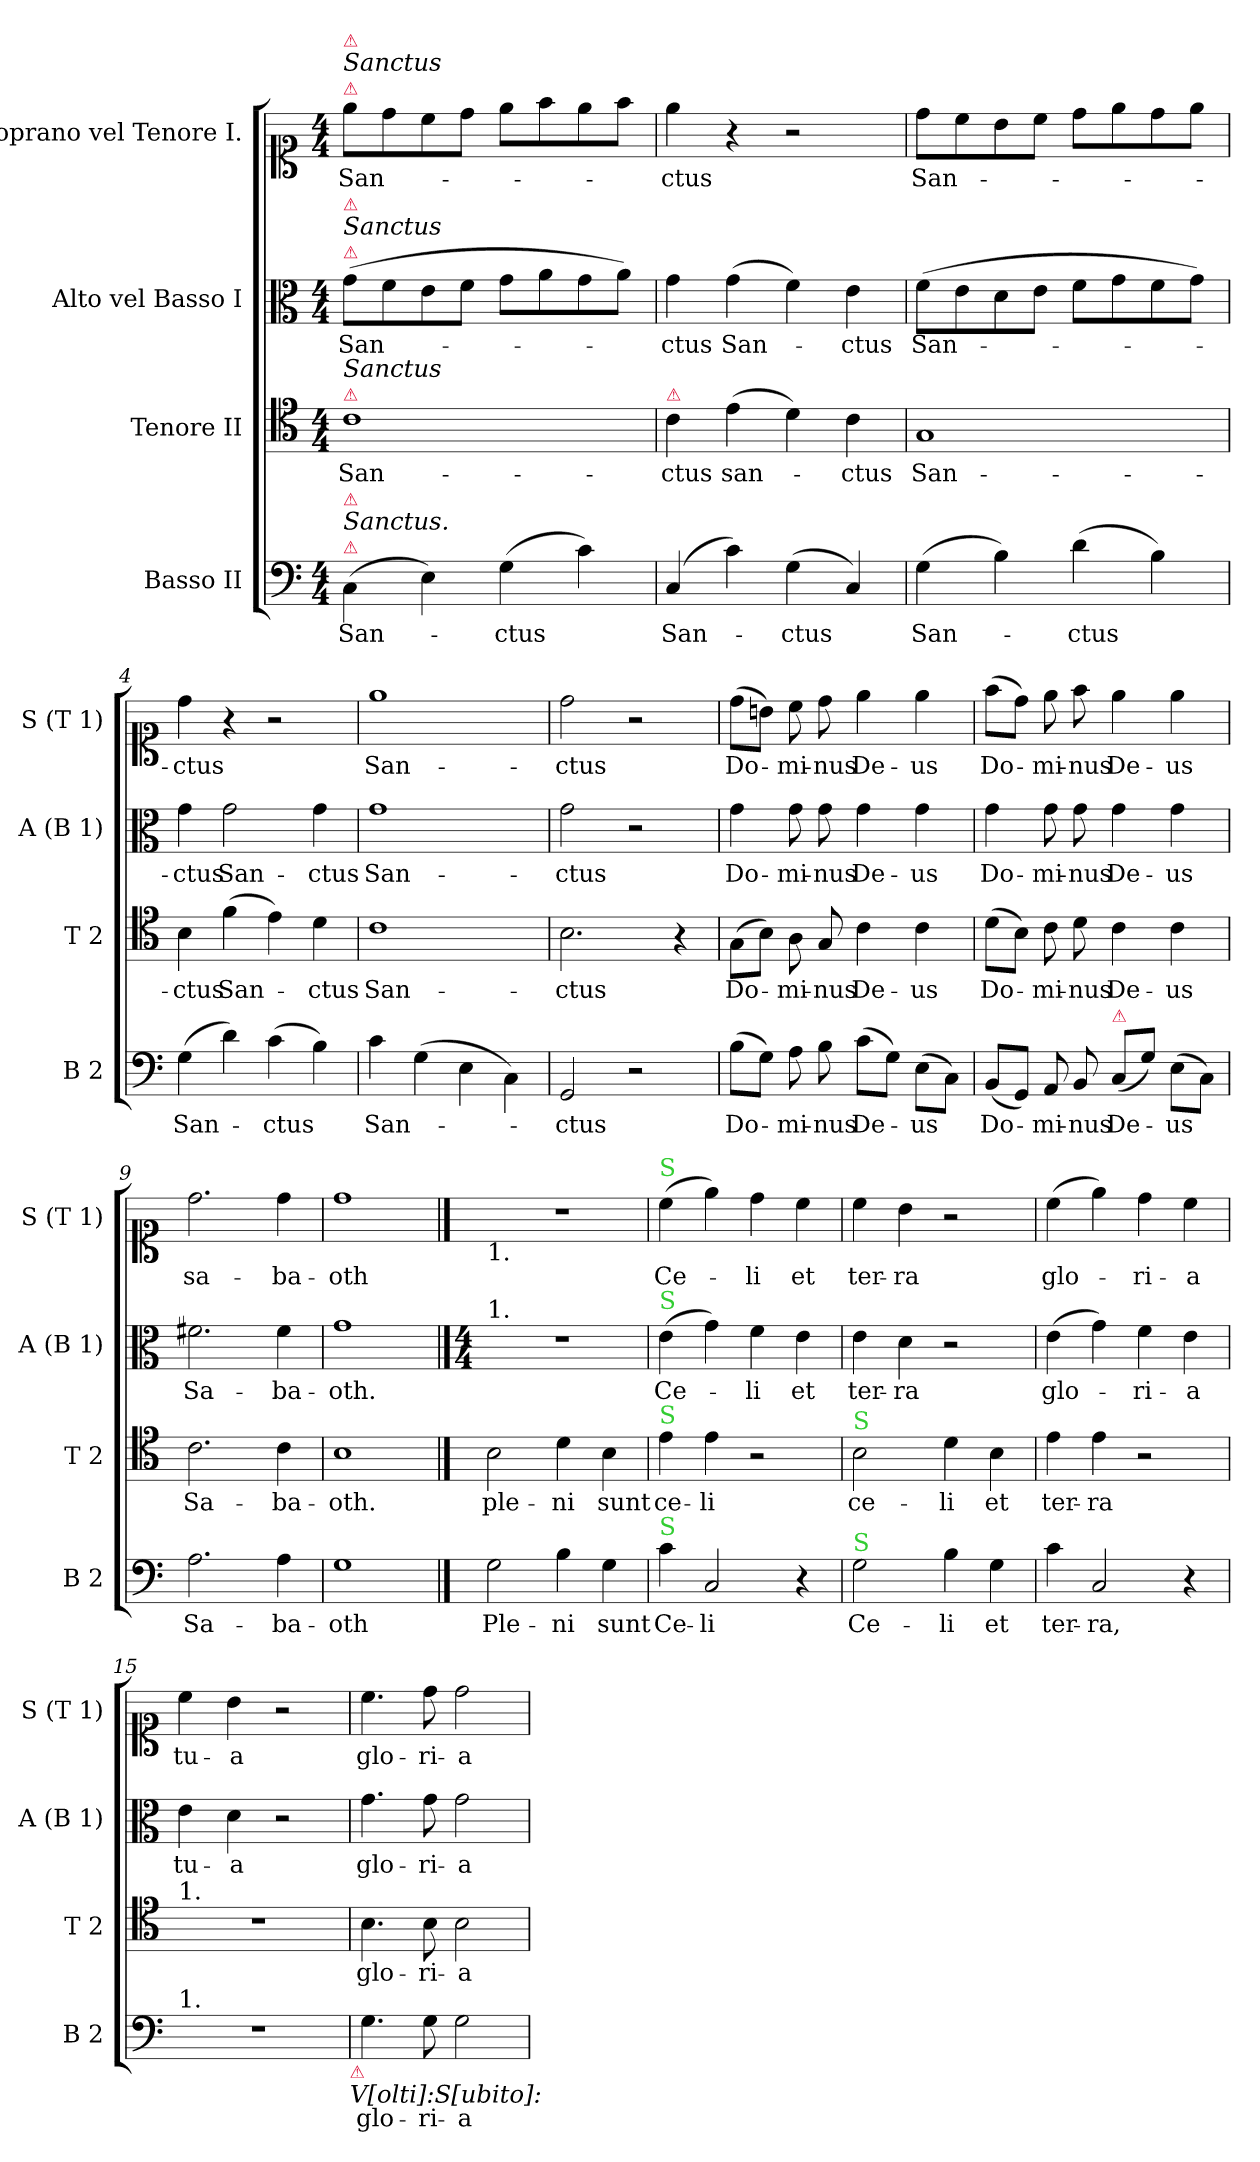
**kern	**text	**kern	**text	**kern	**text	**kern	**text
*part4	*part4	*part3	*part3	*part2	*part2	*part1	*part1
*staff4	*staff4	*staff3	*staff3	*staff2	*staff2	*staff1	*staff1
*I"Basso II	*	*I"Tenore II	*	*I"Alto vel Basso I	*	*I"Soprano vel Tenore I.	*
*I'B 2	*	*I'T 2	*	*I'A (B 1)	*	*I'S (T 1)	*
*clefF4	*	*clefC4	*	*clefC3	*	*clefC1	*
*k[]	*	*k[]	*	*k[]	*	*k[]	*
*M4/4	*	*M4/4	*	*M4/4	*	*M4/4	*
=1	=1	=1	=1	=1	=1	=1	=1
!	!	!	!	!	!	!LO:TX:a:color=crimson:t=⚠	!
!	!	!	!	!	!	!LO:TX:a:i:t=Sanctus	!
!	!	!	!	!	!	!LO:TX:a:color=crimson:t=⚠	!
!	!	!	!	!LO:TX:a:color=crimson:t=⚠	!	!	!
!	!	!	!	!LO:TX:a:i:t=Sanctus	!	!	!
!	!	!	!	!LO:TX:a:color=crimson:t=⚠	!	!	!
!	!	!LO:TX:a:color=crimson:t=⚠	!	!	!	!	!
!	!	!LO:TX:a:i:t=Sanctus	!	!	!	!	!
!LO:TX:a:color=crimson:t=⚠	!	!	!	!	!	!	!
!LO:TX:a:i:t=Sanctus.	!	!	!	!	!	!	!
!LO:TX:a:color=crimson:t=⚠	!	!	!	!	!	!	!
(>4C\	San-	1c	San-	(>8g\L	San-	8ee\L	San-
.	.	.	.	8f\	.	8dd\	.
4E\)	.	.	.	8e\	.	8cc\	.
.	.	.	.	8f\J	.	8dd\J	.
(>4G\	-ctus	.	.	8g\L	.	8ee\L	.
.	.	.	.	8a\	.	8ff\	.
4c\)	.	.	.	8g\	.	8ee\	.
.	.	.	.	8a\J)	.	8ff\J	.
=2	=2	=2	=2	=2	=2	=2	=2
!	!	!LO:TX:a:color=crimson:t=⚠	!	!	!	!	!
(>4C/	San-	4c\	-ctus	4g\	-ctus	4ee\	-ctus
4c\)	.	(>4e\	san-	(>4g\	San-	4r	.
(>4G\	-ctus	4d\)	.	4f\)	.	2r	.
4C/)	.	4c\	-ctus	4e\	-ctus	.	.
=3	=3	=3	=3	=3	=3	=3	=3
(>4G\	San-	1G	San-	(>8f\L	San-	8dd\L	San-
.	.	.	.	8e\	.	8cc\	.
4B\)	.	.	.	8d\	.	8b\	.
.	.	.	.	8e\J	.	8cc\J	.
(>4d\	-ctus	.	.	8f\L	.	8dd\L	.
.	.	.	.	8g\	.	8ee\	.
4B\)	.	.	.	8f\	.	8dd\	.
.	.	.	.	8g\J)	.	8ee\J	.
=4	=4	=4	=4	=4	=4	=4	=4
(>4G\	San-	4B\	-ctus	4g\	-ctus	4dd\	-ctus
4d\)	.	(>4f\	San-	2g\	San-	4r	.
(>4c\	-ctus	4e\)	.	.	.	2r	.
4B\)	.	4d\	-ctus	4g\	-ctus	.	.
=5	=5	=5	=5	=5	=5	=5	=5
4c\	San-	1c	San-	1g	San-	1ee	San-
(>4G\	.	.	.	.	.	.	.
4E\	.	.	.	.	.	.	.
4C\)	.	.	.	.	.	.	.
=6	=6	=6	=6	=6	=6	=6	=6
2GG/	-ctus	2.B\	-ctus	2g\	-ctus	2dd\	-ctus
2r	.	.	.	2r	.	2r	.
.	.	4r	.	.	.	.	.
=7	=7	=7	=7	=7	=7	=7	=7
(>8B\L	Do-	(>8G\L	Do-	4g\	Do-	(>8dd\L	Do-
8G\J)	.	8B\J)	.	.	.	8bn\J)	.
8A\	-mi-	8A\	-mi-	8g\	-mi-	8cc\	-mi-
8B\	-nus	8G/	-nus	8g\	-nus	8dd\	-nus
(>8c\L	De-	4c\	De-	4g\	De-	4ee\	De-
8G\J)	.	.	.	.	.	.	.
(>8E\L	-us	4c\	-us	4g\	-us	4ee\	-us
8C\J)	.	.	.	.	.	.	.
=8	=8	=8	=8	=8	=8	=8	=8
(<8BB/L	Do-	(>8d\L	Do-	4g\	Do-	(>8ff\L	Do-
8GG/J)	.	8B\J)	.	.	.	8dd\J)	.
8AA/	-mi-	8c\	-mi-	8g\	-mi-	8ee\	-mi-
8BB/	-nus	8d\	-nus	8g\	-nus	8ff\	-nus
!LO:TX:a:color=crimson:t=⚠	!	!	!	!	!	!	!
(>8C/L	De-	4c\	De-	4g\	De-	4ee\	De-
8G\J)	.	.	.	.	.	.	.
(>8E\L	-us	4c\	-us	4g\	-us	4ee\	-us
8C\J)	.	.	.	.	.	.	.
=9	=9	=9	=9	=9	=9	=9	=9
2.A\	Sa-	2.c\	Sa-	2.f#X\	Sa-	2.dd\	sa-
4A\	-ba-	4c\	-ba-	4f#\	-ba-	4dd\	-ba-
=10	=10	=10	=10	=10	=10	=10	=10
1G	-oth	1B	-oth.	1g	-oth.	1dd	-oth
==11	==11	==11	==11	==11	==11	==11	==11
*	*	*	*	*M4/4	*	*	*
!	!	!	!	!	!	!LO:TX:b:t=1.	!
!	!	!	!	!LO:TX:a:t=1.	!	!	!
2G\	Ple-	2B\	ple-	1r	.	1r	.
4B\	-ni	4d\	-ni	.	.	.	.
4G\	sunt	4B\	sunt	.	.	.	.
=12	=12	=12	=12	=12	=12	=12	=12
!	!	!	!	!	!	!LO:TX:a:color=limegreen:t=S	!
!	!	!	!	!LO:TX:a:color=limegreen:t=S	!	!	!
!	!	!LO:TX:a:color=limegreen:t=S	!	!	!	!	!
!LO:TX:a:color=limegreen:t=S	!	!	!	!	!	!	!
4c\	Ce-	4e\	ce-	(>4e\	Ce-	(>4cc\	Ce-
2C/	-li	4e\	-li	4g\)	.	4ee\)	.
.	.	2r	.	4f\	-li	4dd\	-li
4r	.	.	.	4e\	et	4cc\	et
=13	=13	=13	=13	=13	=13	=13	=13
!	!	!LO:TX:a:color=limegreen:t=S	!	!	!	!	!
!LO:TX:a:color=limegreen:t=S	!	!	!	!	!	!	!
2G\	Ce-	2B\	ce-	4e\	ter-	4cc\	ter-
.	.	.	.	4d\	-ra	4b\	-ra
4B\	-li	4d\	-li	2r	.	2r	.
4G\	et	4B\	et	.	.	.	.
=14	=14	=14	=14	=14	=14	=14	=14
4c\	ter-	4e\	ter-	(>4e\	glo-	(>4cc\	glo-
2C/	-ra,	4e\	-ra	4g\)	.	4ee\)	.
.	.	2r	.	4f\	-ri-	4dd\	-ri-
4r	.	.	.	4e\	-a	4cc\	-a
=15	=15	=15	=15	=15	=15	=15	=15
!	!	!LO:TX:a:t=1.	!	!	!	!	!
!LO:TX:a:t=1.	!	!	!	!	!	!	!
1r	.	1r	.	4e\	tu-	4cc\	tu-
.	.	.	.	4d\	-a	4b\	-a
.	.	.	.	2r	.	2r	.
!LO:TX:b:color=crimson:t=⚠	!	!	!	!	!	!	!
!LO:TX:b:i:t=V[olti]&colon;S[ubito]&colon;	!	!	!	!	!	!	!
=16	=16	=16	=16	=16	=16	=16	=16
4.G\	glo-	4.B\	glo-	4.g\	glo-	4.cc\	glo-
8G\	-ri-	8B\	-ri-	8g\	-ri-	8dd\	-ri-
2G\	-a	2B\	-a	2g\	-a	2dd\	-a
=	=	=	=	=	=	=	=
*-	*-	*-	*-	*-	*-	*-	*-
